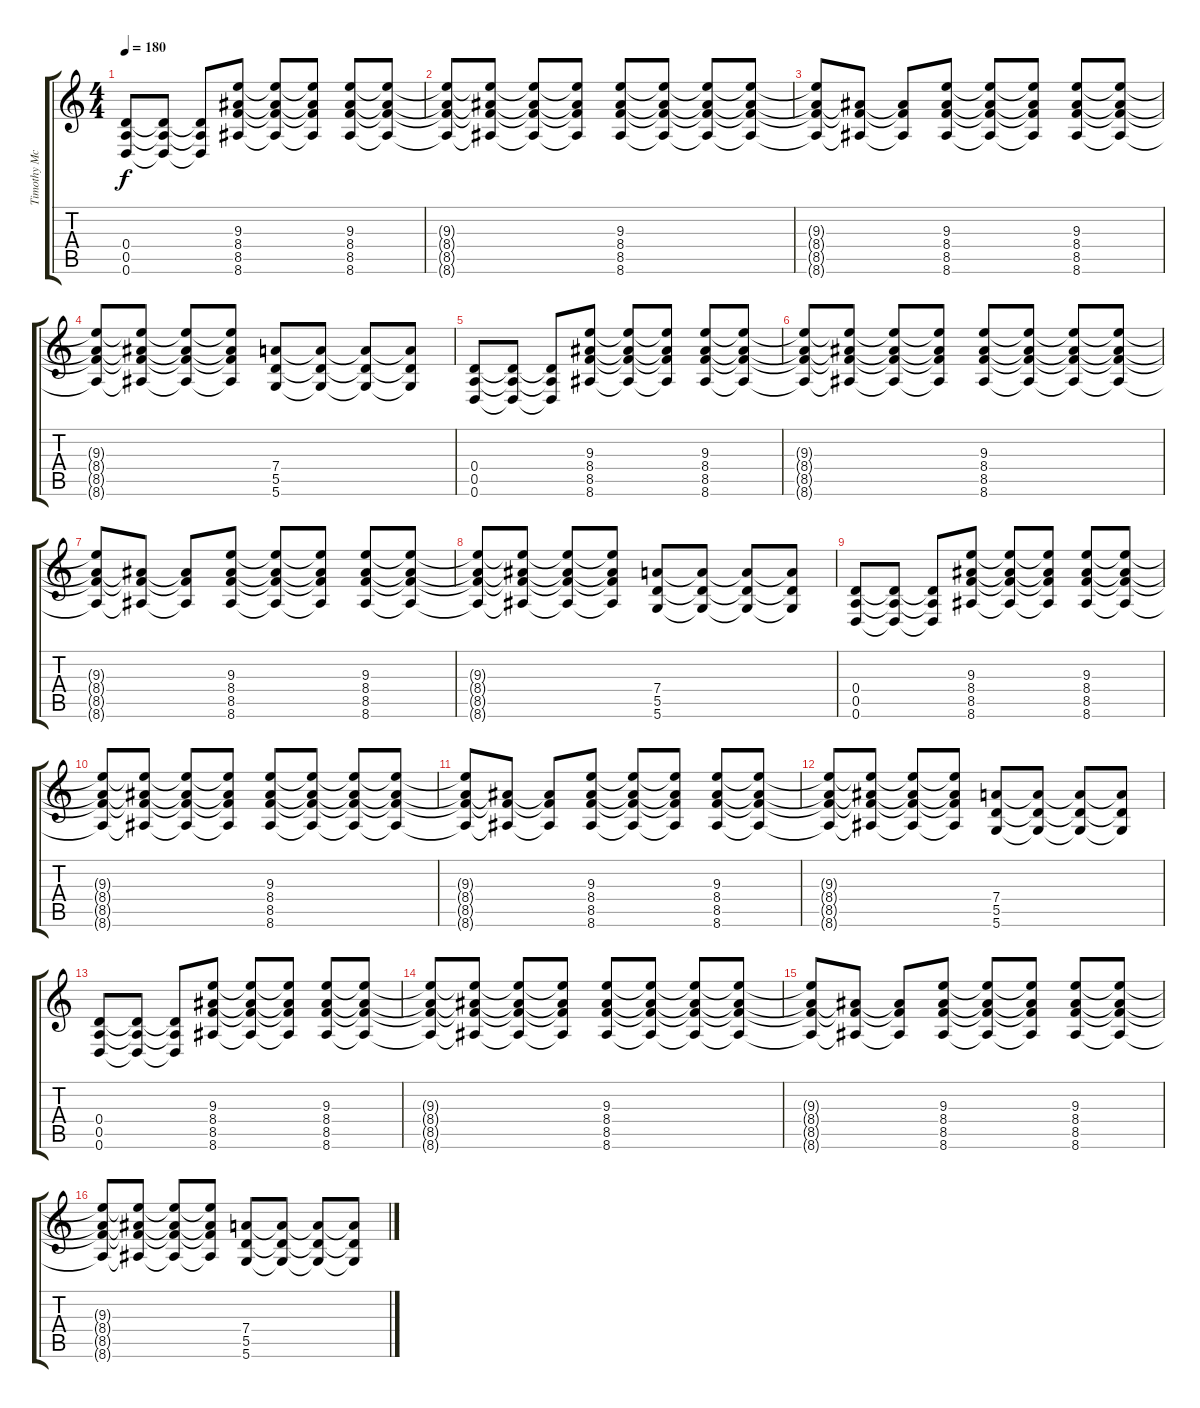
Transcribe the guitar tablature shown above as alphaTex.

\track ("Timothy McTague" "Timothy Mc") {instrument distortionguitar}
\staff {score tabs}
\tuning (E4 B3 G3 D3 A2 D2) {hide}
\ts (4 4)
\tempo 180
\clef g2
\ks c
(0.4 0.5 0.6).8{dy f} (0.4{t} 0.5{t} 0.6{t}).8 (0.4{t} 0.5{t} 0.6{t}).8 (9.3 8.4 8.5 8.6).8 (9.3{t} 8.4{t} 8.5{t} 8.6{t}).8 (9.3{t} 8.4{t} 8.5{t} 8.6{t}).8 (9.3 8.4 8.5 8.6).8 (9.3{t} 8.4{t} 8.5{t} 8.6{t}).8 |
(9.3{t} 8.4{t} 8.5{t} 8.6{t}).8 (9.3{t} 8.4{t} 8.5{t} 8.6{t}).8 (9.3{t} 8.4{t} 8.5{t} 8.6{t}).8 (9.3{t} 8.4{t} 8.5{t} 8.6{t}).8 (9.3 8.4 8.5 8.6).8 (9.3{t} 8.4{t} 8.5{t} 8.6{t}).8 (9.3{t} 8.4{t} 8.5{t} 8.6{t}).8 (9.3{t} 8.4{t} 8.5{t} 8.6{t}).8 |
(9.3{t} 8.4{t} 8.5{t} 8.6{t}).8 (8.4{t} 8.5{t} 8.6{t}).8 (8.4{t} 8.5{t} 8.6{t}).8 (9.3 8.4 8.5 8.6).8 (9.3{t} 8.4{t} 8.5{t} 8.6{t}).8 (9.3{t} 8.4{t} 8.5{t} 8.6{t}).8 (9.3 8.4 8.5 8.6).8 (9.3{t} 8.4{t} 8.5{t} 8.6{t}).8 |
(9.3{t} 8.4{t} 8.5{t} 8.6{t}).8 (9.3{t} 8.4{t} 8.5{t} 8.6{t}).8 (9.3{t} 8.4{t} 8.5{t} 8.6{t}).8 (9.3{t} 8.4{t} 8.5{t} 8.6{t}).8 (7.4 5.5 5.6).8 (7.4{t} 5.5{t} 5.6{t}).8 (7.4{t} 5.5{t} 5.6{t}).8 (7.4{t} 5.5{t} 5.6{t}).8 |
(0.4 0.5 0.6).8 (0.4{t} 0.5{t} 0.6{t}).8 (0.4{t} 0.5{t} 0.6{t}).8 (9.3 8.4 8.5 8.6).8 (9.3{t} 8.4{t} 8.5{t} 8.6{t}).8 (9.3{t} 8.4{t} 8.5{t} 8.6{t}).8 (9.3 8.4 8.5 8.6).8 (9.3{t} 8.4{t} 8.5{t} 8.6{t}).8 |
(9.3{t} 8.4{t} 8.5{t} 8.6{t}).8 (9.3{t} 8.4{t} 8.5{t} 8.6{t}).8 (9.3{t} 8.4{t} 8.5{t} 8.6{t}).8 (9.3{t} 8.4{t} 8.5{t} 8.6{t}).8 (9.3 8.4 8.5 8.6).8 (9.3{t} 8.4{t} 8.5{t} 8.6{t}).8 (9.3{t} 8.4{t} 8.5{t} 8.6{t}).8 (9.3{t} 8.4{t} 8.5{t} 8.6{t}).8 |
(9.3{t} 8.4{t} 8.5{t} 8.6{t}).8 (8.4{t} 8.5{t} 8.6{t}).8 (8.4{t} 8.5{t} 8.6{t}).8 (9.3 8.4 8.5 8.6).8 (9.3{t} 8.4{t} 8.5{t} 8.6{t}).8 (9.3{t} 8.4{t} 8.5{t} 8.6{t}).8 (9.3 8.4 8.5 8.6).8 (9.3{t} 8.4{t} 8.5{t} 8.6{t}).8 |
(9.3{t} 8.4{t} 8.5{t} 8.6{t}).8 (9.3{t} 8.4{t} 8.5{t} 8.6{t}).8 (9.3{t} 8.4{t} 8.5{t} 8.6{t}).8 (9.3{t} 8.4{t} 8.5{t} 8.6{t}).8 (7.4 5.5 5.6).8 (7.4{t} 5.5{t} 5.6{t}).8 (7.4{t} 5.5{t} 5.6{t}).8 (7.4{t} 5.5{t} 5.6{t}).8 |
(0.4 0.5 0.6).8 (0.4{t} 0.5{t} 0.6{t}).8 (0.4{t} 0.5{t} 0.6{t}).8 (9.3 8.4 8.5 8.6).8 (9.3{t} 8.4{t} 8.5{t} 8.6{t}).8 (9.3{t} 8.4{t} 8.5{t} 8.6{t}).8 (9.3 8.4 8.5 8.6).8 (9.3{t} 8.4{t} 8.5{t} 8.6{t}).8 |
(9.3{t} 8.4{t} 8.5{t} 8.6{t}).8 (9.3{t} 8.4{t} 8.5{t} 8.6{t}).8 (9.3{t} 8.4{t} 8.5{t} 8.6{t}).8 (9.3{t} 8.4{t} 8.5{t} 8.6{t}).8 (9.3 8.4 8.5 8.6).8 (9.3{t} 8.4{t} 8.5{t} 8.6{t}).8 (9.3{t} 8.4{t} 8.5{t} 8.6{t}).8 (9.3{t} 8.4{t} 8.5{t} 8.6{t}).8 |
(9.3{t} 8.4{t} 8.5{t} 8.6{t}).8 (8.4{t} 8.5{t} 8.6{t}).8 (8.4{t} 8.5{t} 8.6{t}).8 (9.3 8.4 8.5 8.6).8 (9.3{t} 8.4{t} 8.5{t} 8.6{t}).8 (9.3{t} 8.4{t} 8.5{t} 8.6{t}).8 (9.3 8.4 8.5 8.6).8 (9.3{t} 8.4{t} 8.5{t} 8.6{t}).8 |
(9.3{t} 8.4{t} 8.5{t} 8.6{t}).8 (9.3{t} 8.4{t} 8.5{t} 8.6{t}).8 (9.3{t} 8.4{t} 8.5{t} 8.6{t}).8 (9.3{t} 8.4{t} 8.5{t} 8.6{t}).8 (7.4 5.5 5.6).8 (7.4{t} 5.5{t} 5.6{t}).8 (7.4{t} 5.5{t} 5.6{t}).8 (7.4{t} 5.5{t} 5.6{t}).8 |
(0.4 0.5 0.6).8 (0.4{t} 0.5{t} 0.6{t}).8 (0.4{t} 0.5{t} 0.6{t}).8 (9.3 8.4 8.5 8.6).8 (9.3{t} 8.4{t} 8.5{t} 8.6{t}).8 (9.3{t} 8.4{t} 8.5{t} 8.6{t}).8 (9.3 8.4 8.5 8.6).8 (9.3{t} 8.4{t} 8.5{t} 8.6{t}).8 |
(9.3{t} 8.4{t} 8.5{t} 8.6{t}).8 (9.3{t} 8.4{t} 8.5{t} 8.6{t}).8 (9.3{t} 8.4{t} 8.5{t} 8.6{t}).8 (9.3{t} 8.4{t} 8.5{t} 8.6{t}).8 (9.3 8.4 8.5 8.6).8 (9.3{t} 8.4{t} 8.5{t} 8.6{t}).8 (9.3{t} 8.4{t} 8.5{t} 8.6{t}).8 (9.3{t} 8.4{t} 8.5{t} 8.6{t}).8 |
(9.3{t} 8.4{t} 8.5{t} 8.6{t}).8 (8.4{t} 8.5{t} 8.6{t}).8 (8.4{t} 8.5{t} 8.6{t}).8 (9.3 8.4 8.5 8.6).8 (9.3{t} 8.4{t} 8.5{t} 8.6{t}).8 (9.3{t} 8.4{t} 8.5{t} 8.6{t}).8 (9.3 8.4 8.5 8.6).8 (9.3{t} 8.4{t} 8.5{t} 8.6{t}).8 |
(9.3{t} 8.4{t} 8.5{t} 8.6{t}).8 (9.3{t} 8.4{t} 8.5{t} 8.6{t}).8 (9.3{t} 8.4{t} 8.5{t} 8.6{t}).8 (9.3{t} 8.4{t} 8.5{t} 8.6{t}).8 (7.4 5.5 5.6).8 (7.4{t} 5.5{t} 5.6{t}).8 (7.4{t} 5.5{t} 5.6{t}).8 (7.4{t} 5.5{t} 5.6{t}).8
